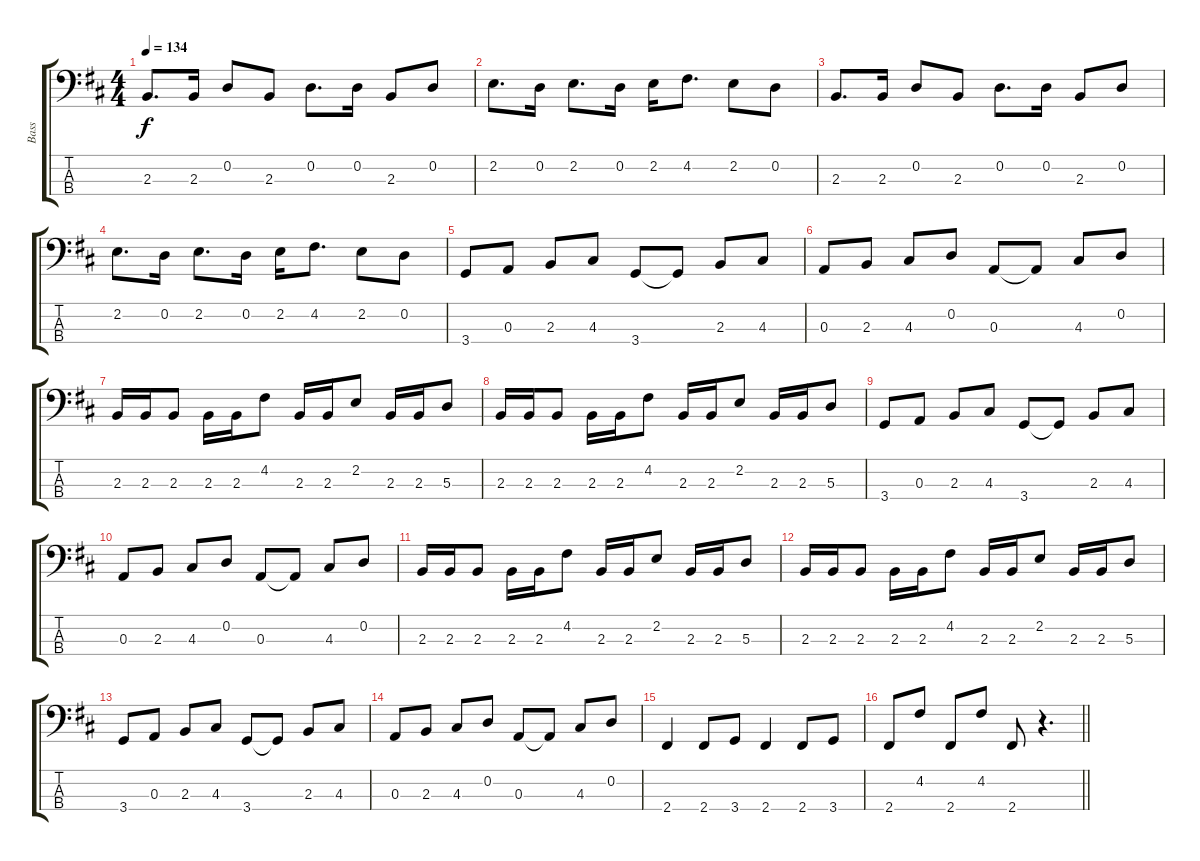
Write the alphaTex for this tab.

\track ("Bass" "Bass") {instrument electricbassfinger}
\staff {score tabs}
\tuning (G2 D2 A1 E1) {hide}
\ts (4 4)
\tempo 134
\clef f4
\ks bminor
2.3.8{d dy f} 2.3.16 0.2.8 2.3.8 0.2.8{d} 0.2.16 2.3.8 0.2.8 |
2.2.8{d} 0.2.16 2.2.8{d} 0.2.16 2.2.16 4.2.8{d} 2.2.8 0.2.8 |
2.3.8{d} 2.3.16 0.2.8 2.3.8 0.2.8{d} 0.2.16 2.3.8 0.2.8 |
2.2.8{d} 0.2.16 2.2.8{d} 0.2.16 2.2.16 4.2.8{d} 2.2.8 0.2.8 |
3.4.8 0.3.8 2.3.8 4.3.8 3.4.8 3.4{t}.8 2.3.8 4.3.8 |
0.3.8 2.3.8 4.3.8 0.2.8 0.3.8 0.3{t}.8 4.3.8 0.2.8 |
2.3.16 2.3.16 2.3.8 2.3.16 2.3.16 4.2.8 2.3.16 2.3.16 2.2.8 2.3.16 2.3.16 5.3.8 |
2.3.16 2.3.16 2.3.8 2.3.16 2.3.16 4.2.8 2.3.16 2.3.16 2.2.8 2.3.16 2.3.16 5.3.8 |
3.4.8 0.3.8 2.3.8 4.3.8 3.4.8 3.4{t}.8 2.3.8 4.3.8 |
0.3.8 2.3.8 4.3.8 0.2.8 0.3.8 0.3{t}.8 4.3.8 0.2.8 |
2.3.16 2.3.16 2.3.8 2.3.16 2.3.16 4.2.8 2.3.16 2.3.16 2.2.8 2.3.16 2.3.16 5.3.8 |
2.3.16 2.3.16 2.3.8 2.3.16 2.3.16 4.2.8 2.3.16 2.3.16 2.2.8 2.3.16 2.3.16 5.3.8 |
3.4.8 0.3.8 2.3.8 4.3.8 3.4.8 3.4{t}.8 2.3.8 4.3.8 |
0.3.8 2.3.8 4.3.8 0.2.8 0.3.8 0.3{t}.8 4.3.8 0.2.8 |
2.4.4 2.4.8 3.4.8 2.4.4 2.4.8 3.4.8 |
\barLineRight lightlight
2.4.8 4.2.8 2.4.8 4.2.8 2.4.8 r.4{d}
